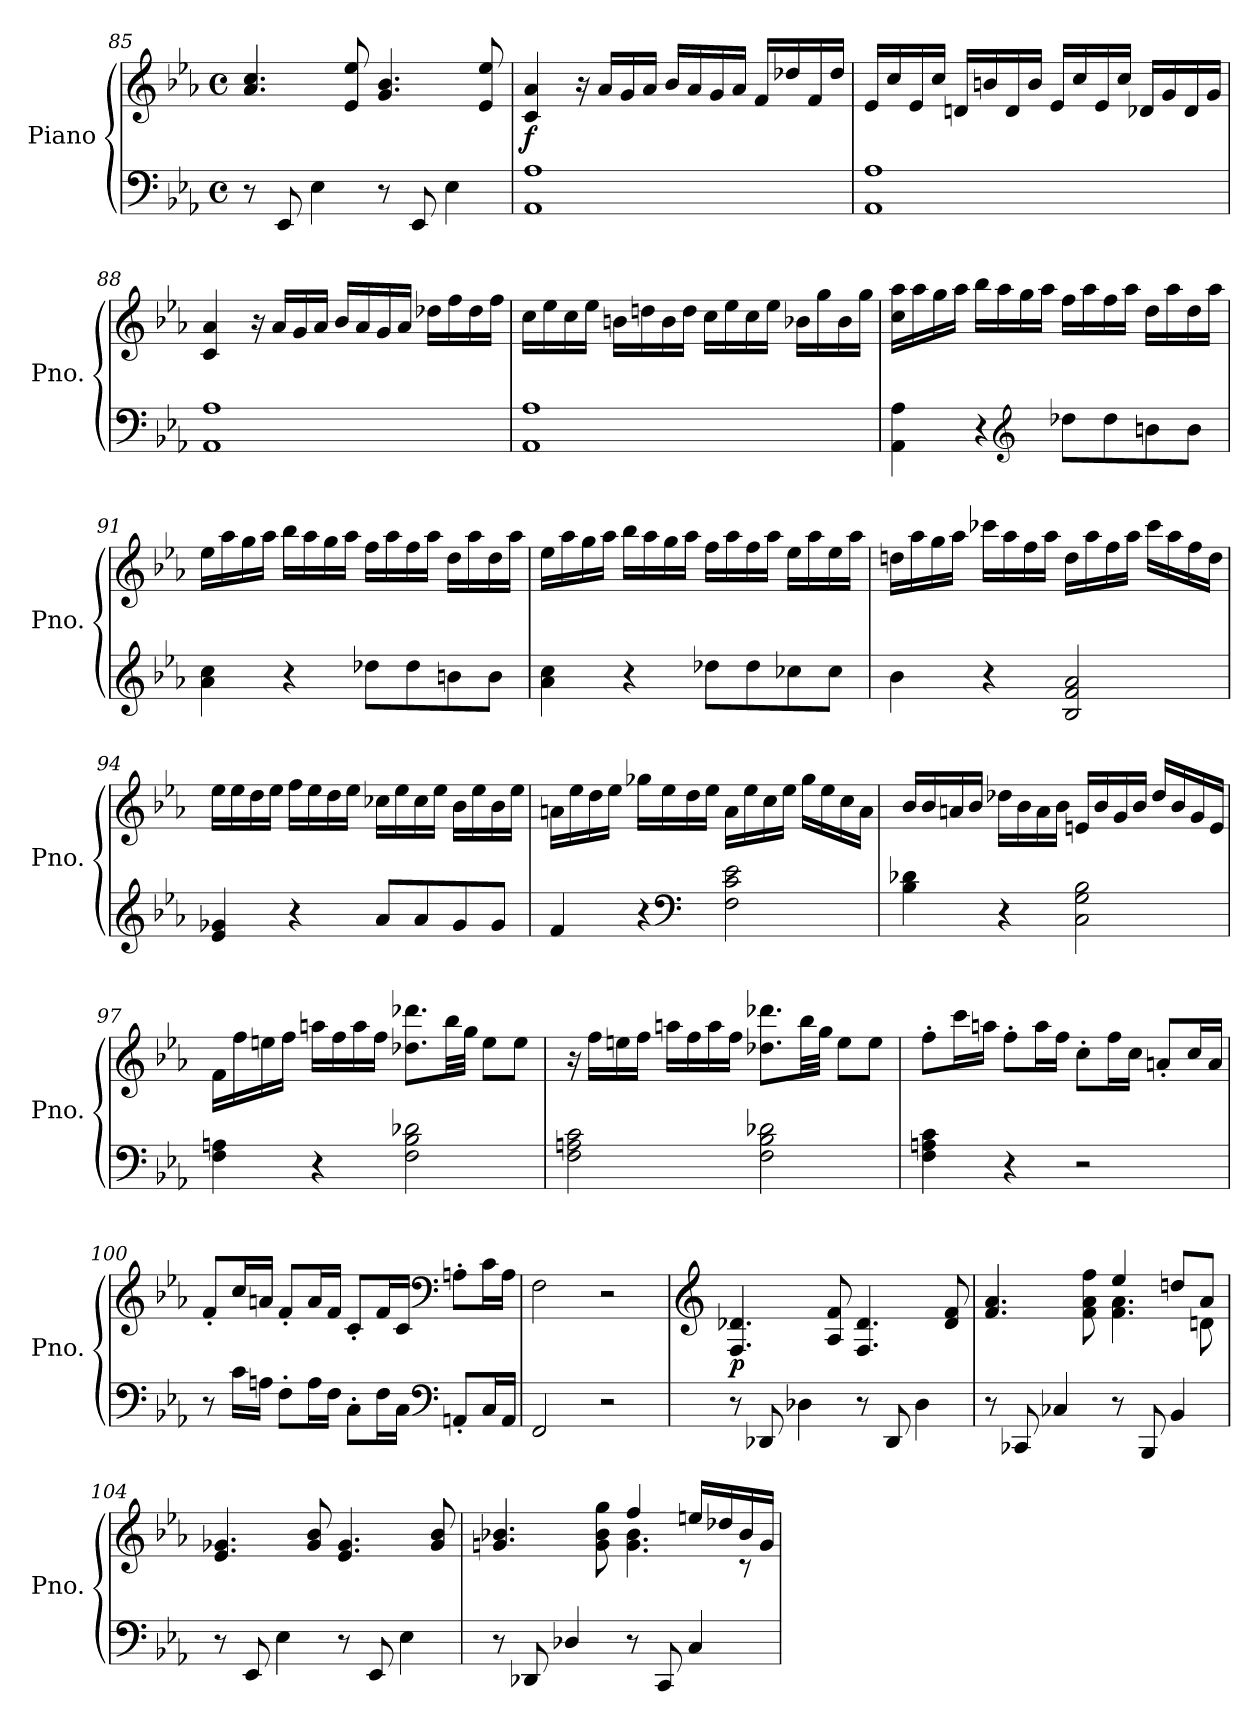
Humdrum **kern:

**kern	**kern	**dynam
*part1	*part1	*part1
*staff2	*staff1	*staff1/2
*I"Piano	*	*
*I'Pno.	*	*
*clefF4	*clefG2	*
*k[b-e-a-]	*k[b-e-a-]	*
*E-:	*E-:	*
*M4/4	*M4/4	*
*met(c)	*met(c)	*
=85	=85	=85
8r	4.a-/ 4.cc/	.
8EE-/	.	.
4E-\	.	.
.	8e-/ 8ee-/	.
8r	4.g/ 4.b-/	.
8EE-/	.	.
4E-\	.	.
.	8e-/ 8ee-/	.
!!LO:LB:g=z
=86	=86	=86
!	!	!LO:DY:b
1AA- 1A-	4c/ 4a-/	f
.	16r	.
.	16a-/LL	.
.	16g/	.
.	16a-/JJ	.
.	16b-/LL	.
.	16a-/	.
.	16g/	.
.	16a-/JJ	.
.	16f/LL	.
.	16dd-X/	.
.	16f/	.
.	16dd-/JJ	.
=87	=87	=87
1AA- 1A-	16e-/LL	.
.	16cc/	.
.	16e-/	.
.	16cc/JJ	.
.	16dn/LL	.
.	16bn/	.
.	16d/	.
.	16b/JJ	.
.	16e-/LL	.
.	16cc/	.
.	16e-/	.
.	16cc/JJ	.
.	16d-X/LL	.
.	16g/	.
.	16d-/	.
.	16g/JJ	.
=88	=88	=88
1AA- 1A-	4c/ 4a-/	.
.	16r	.
.	16a-/LL	.
.	16g/	.
.	16a-/JJ	.
.	16b-/LL	.
.	16a-/	.
.	16g/	.
.	16a-/JJ	.
.	16dd-X\LL	.
.	16ff\	.
.	16dd-\	.
.	16ff\JJ	.
!!LO:PB:g=z
=89	=89	=89
1AA- 1A-	16cc\LL	.
.	16ee-\	.
.	16cc\	.
.	16ee-\JJ	.
.	16bn\LL	.
.	16ddn\	.
.	16b\	.
.	16dd\JJ	.
.	16cc\LL	.
.	16ee-\	.
.	16cc\	.
.	16ee-\JJ	.
.	16b-X\LL	.
.	16gg\	.
.	16b-\	.
.	16gg\JJ	.
=90	=90	=90
4AA-\ 4A-\	16cc\ 16aa-\LL	.
.	16aa-\	.
.	16gg\	.
.	16aa-\JJ	.
4r	16bb-\LL	.
.	16aa-\	.
*clefG2	*	*
.	16gg\	.
.	16aa-\JJ	.
8dd-X\L	16ff\LL	.
.	16aa-\	.
8dd-\	16ff\	.
.	16aa-\JJ	.
8bn\	16dd\LL	.
.	16aa-\	.
8b\J	16dd\	.
.	16aa-\JJ	.
!!LO:LB:g=z
=91	=91	=91
4a-\ 4cc\	16ee-\LL	.
.	16aa-\	.
.	16gg\	.
.	16aa-\JJ	.
4r	16bb-\LL	.
.	16aa-\	.
.	16gg\	.
.	16aa-\JJ	.
8dd-X\L	16ff\LL	.
.	16aa-\	.
8dd-\	16ff\	.
.	16aa-\JJ	.
8bn\	16dd\LL	.
.	16aa-\	.
8b\J	16dd\	.
.	16aa-\JJ	.
!!LO:LB:g=z
=92	=92	=92
4a-\ 4cc\	16ee-\LL	.
.	16aa-\	.
.	16gg\	.
.	16aa-\JJ	.
4r	16bb-\LL	.
.	16aa-\	.
.	16gg\	.
.	16aa-\JJ	.
8dd-X\L	16ff\LL	.
.	16aa-\	.
8dd-\	16ff\	.
.	16aa-\JJ	.
8cc-X\	16ee-\LL	.
.	16aa-\	.
8cc-\J	16ee-\	.
.	16aa-\JJ	.
=93	=93	=93
4b-\	16ddn\LL	.
.	16aa-\	.
.	16gg\	.
.	16aa-\JJ	.
4r	16ccc-X\LL	.
.	16aa-\	.
.	16ff\	.
.	16aa-\JJ	.
2B-/ 2f/ 2a-/	16dd\LL	.
.	16aa-\	.
.	16ff\	.
.	16aa-\JJ	.
.	16ccc-\LL	.
.	16aa-\	.
.	16ff\	.
.	16dd\JJ	.
!!LO:LB:g=z
=94	=94	=94
4e-/ 4g-X/	16ee-\LL	.
.	16ee-\	.
.	16dd\	.
.	16ee-\JJ	.
4r	16ff\LL	.
.	16ee-\	.
.	16dd\	.
.	16ee-\JJ	.
8a-/L	16cc-X\LL	.
.	16ee-\	.
8a-/	16cc-\	.
.	16ee-\JJ	.
8g-/	16b-\LL	.
.	16ee-\	.
8g-/J	16b-\	.
.	16ee-\JJ	.
=95	=95	=95
4f/	16an\LL	.
.	16ee-\	.
.	16dd\	.
.	16ee-\JJ	.
4r	16gg-X\LL	.
.	16ee-\	.
*clefF4	*	*
.	16dd\	.
.	16ee-\JJ	.
2F\ 2c\ 2e-\	16a\LL	.
.	16ee-\	.
.	16cc\	.
.	16ee-\JJ	.
.	16gg-\LL	.
.	16ee-\	.
.	16cc\	.
.	16a\JJ	.
!!LO:LB:g=z
=96	=96	=96
4B-\ 4d-X\	16b-/LL	.
.	16b-/	.
.	16an/	.
.	16b-/JJ	.
4r	16dd-X\LL	.
.	16b-\	.
.	16a\	.
.	16b-\JJ	.
2C\ 2G\ 2B-\	16en/LL	.
.	16b-/	.
.	16g/	.
.	16b-/JJ	.
.	16dd-/LL	.
.	16b-/	.
.	16g/	.
.	16e/JJ	.
=97	=97	=97
4F\ 4An\	16f\LL	.
.	16ff\	.
.	16een\	.
.	16ff\JJ	.
4r	16aan\LL	.
.	16ff\	.
.	16aa\	.
.	16ff\JJ	.
2F\ 2B-\ 2d-X\	8.dd-X\ 8.ddd-X\L	.
.	32bb-\LL	.
.	32gg\JJJ	.
.	8ee\L	.
.	8ee\J	.
!!LO:LB:g=z
=98	=98	=98
2F\ 2An\ 2c\	16r	.
.	16ff\LL	.
.	16een\	.
.	16ff\JJ	.
.	16aan\LL	.
.	16ff\	.
.	16aa\	.
.	16ff\JJ	.
2F\ 2B-\ 2d-X\	8.dd-X\ 8.ddd-X\L	.
.	32bb-\LL	.
.	32gg\JJJ	.
.	8ee\L	.
.	8ee\J	.
=99	=99	=99
4F\ 4An\ 4c\	8ff'\L	.
.	16ccc\L	.
.	16aan\JJ	.
4r	8ff'\L	.
.	16aa\L	.
.	16ff\JJ	.
2r	8cc'\L	.
.	16ff\L	.
.	16cc\JJ	.
.	8an'/L	.
.	16cc/L	.
.	16a/JJ	.
=100	=100	=100
8r	8f'/L	.
16c\LL	16cc/L	.
16An\JJ	16an/JJ	.
8F'\L	8f'/L	.
16A\L	16a/L	.
16F\JJ	16f/JJ	.
8C'\L	8c'/L	.
16F\L	16f/L	.
16C\JJ	16c/JJ	.
*clefF4	*clefF4	*
8AAn'/L	8An'\L	.
16C/L	16c\L	.
16AA/JJ	16A\JJ	.
=101	=101	=101
2FF/	2F\	.
2r	2r	.
!!LO:PB:g=z
=102	=102	=102
*	*clefG2	*
!	!	!LO:DY:b
8r	4.F/ 4.d-X/	p
8DD-X/	.	.
4D-X\	.	.
.	8A-/ 8f/	.
8r	4.F/ 4.d-/	.
8DD-/	.	.
4D-\	.	.
.	8d-/ 8f/	.
=103	=103	=103
*	*^	*
8r	4.f/ 4.a-/	2ryy	.
8CC-X/	.	.	.
4C-X/	.	.	.
.	8f\ 8a-\ 8ff\	.	.
8r	4ee-/	4.f\ 4.a-\	.
8BBB-/	.	.	.
4BB-/	8ddn/L	.	.
.	8a-/J	8dn\	.
*	*v	*v	*
=104	=104	=104
8r	4.e-/ 4.g-X/	.
8EE-/	.	.
4E-\	.	.
.	8g-/ 8b-/	.
8r	4.e-/ 4.g-/	.
8EE-/	.	.
4E-\	.	.
.	8g-/ 8b-/	.
=105	=105	=105
*	*^	*
8r	4.gn/ 4.b-X/	2ryy	.
8DD-X/	.	.	.
4D-X/	.	.	.
.	8g\ 8b-\ 8gg\	.	.
8r	4ff/	4.g\ 4.b-\	.
8CC/	.	.	.
4C/	16een/LL	.	.
.	16dd-X/	.	.
.	16b-/	8r	.
.	16g/JJ	.	.
*	*v	*v	*
=	=	=
*-	*-	*-
